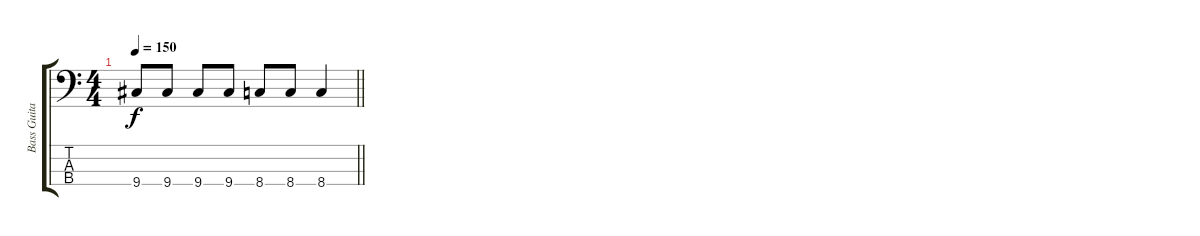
\track ("Bass Guitar" "Bass Guita") {instrument electricbassfinger}
\staff {score tabs}
\tuning (G2 D2 A1 E1) {hide}
\ts (4 4)
\tempo 150
\clef f4
\barLineRight lightlight
\ks c
9.4.8{dy f} 9.4.8 9.4.8 9.4.8 8.4.8 8.4.8 8.4.4
